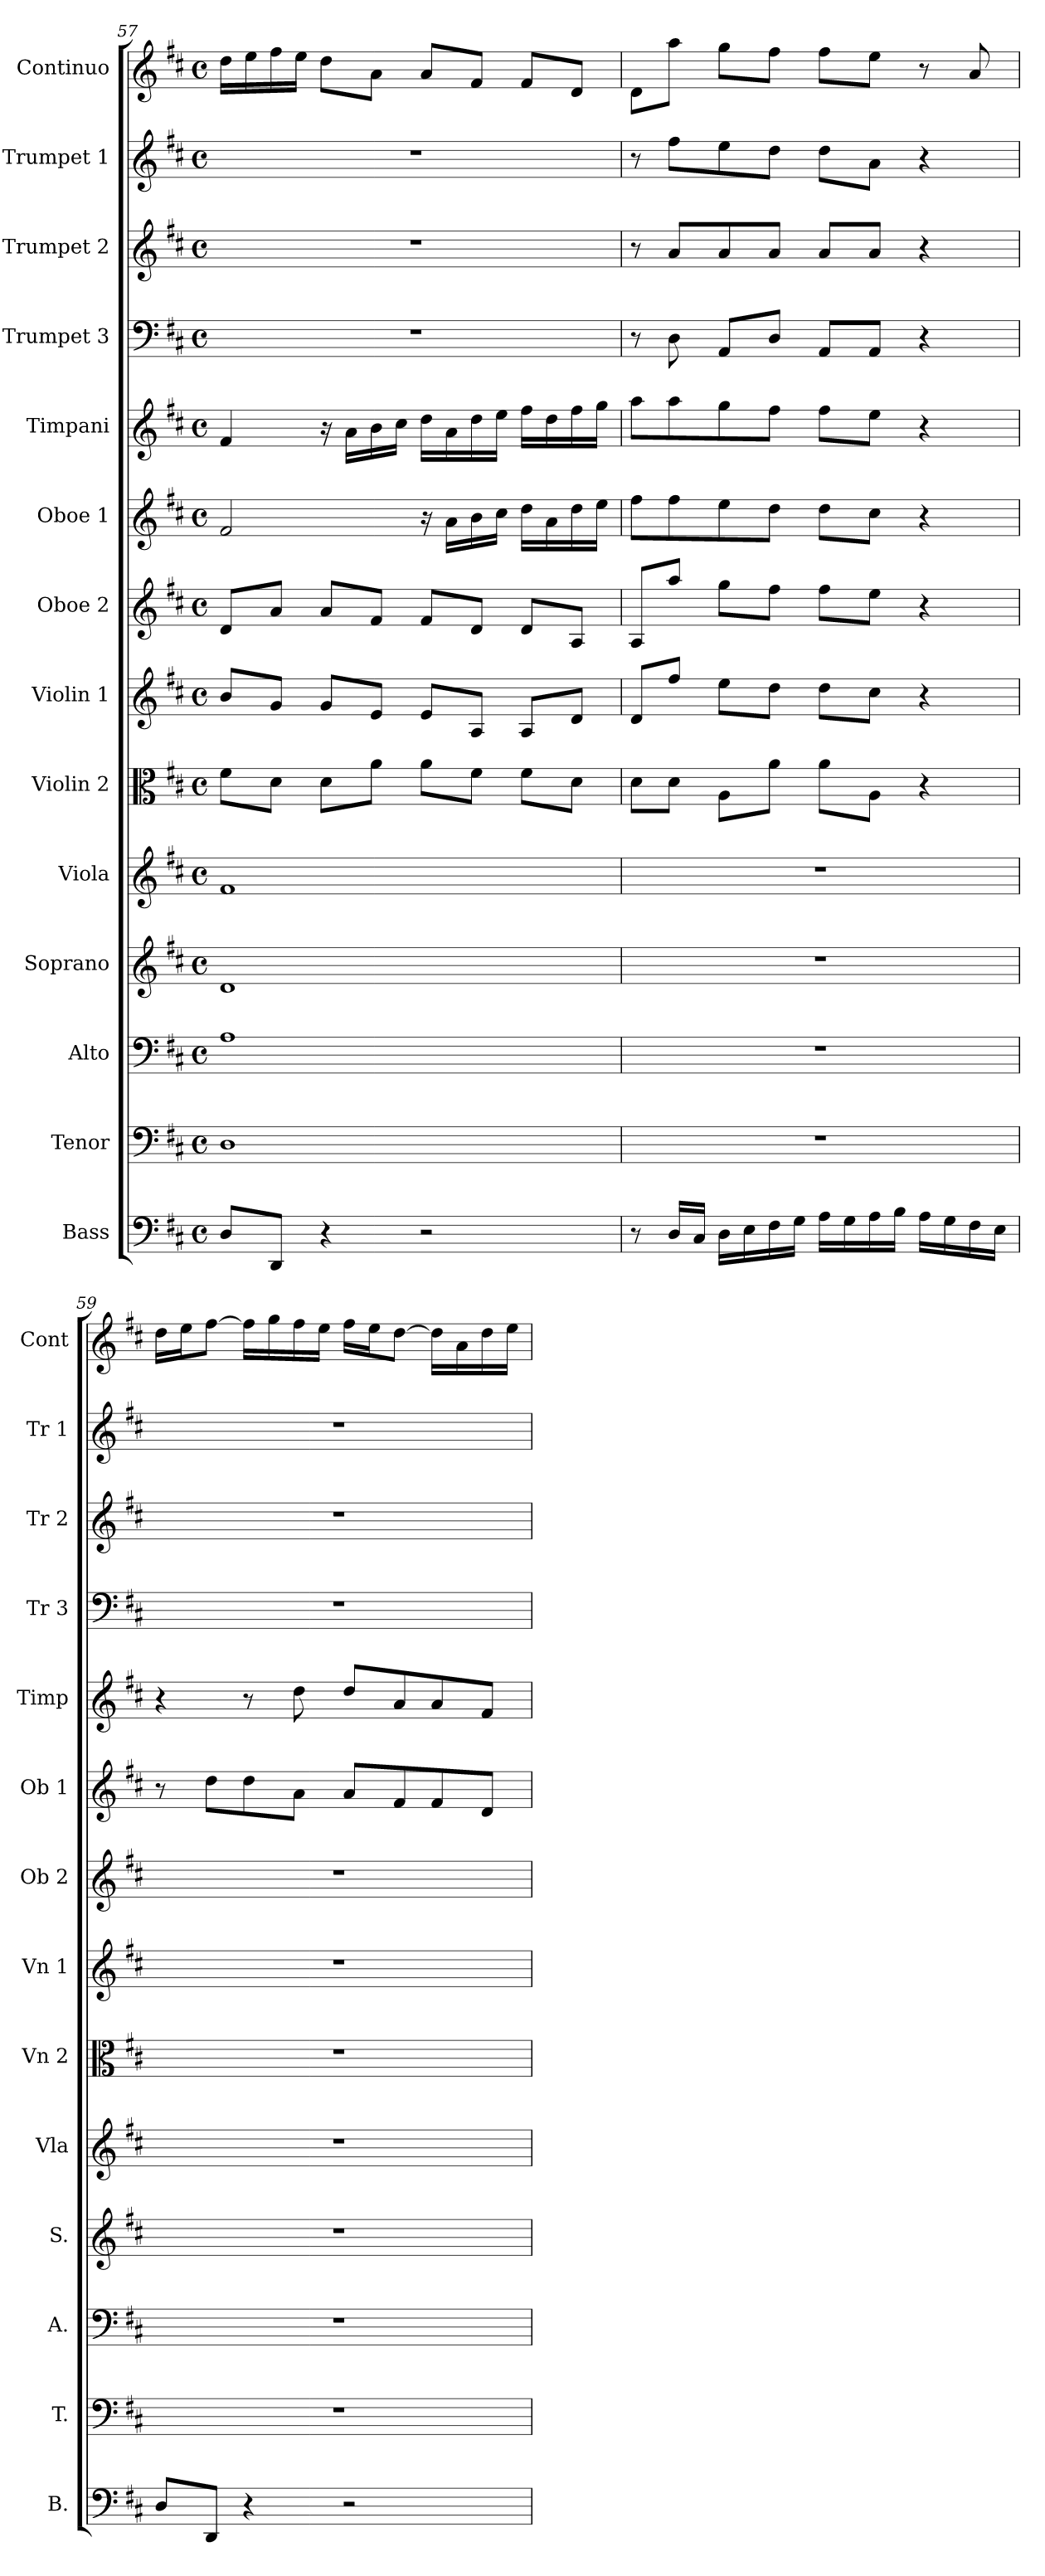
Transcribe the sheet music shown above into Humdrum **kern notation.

**kern	**kern	**kern	**kern	**kern	**kern	**kern	**kern	**kern	**kern	**kern	**kern	**kern	**kern
*part14	*part13	*part12	*part11	*part10	*part9	*part8	*part7	*part6	*part5	*part4	*part3	*part2	*part1
*staff14	*staff13	*staff12	*staff11	*staff10	*staff9	*staff8	*staff7	*staff6	*staff5	*staff4	*staff3	*staff2	*staff1
*I"Bass	*I"Tenor	*I"Alto	*I"Soprano	*I"Viola	*I"Violin 2	*I"Violin 1	*I"Oboe 2	*I"Oboe 1	*I"Timpani	*I"Trumpet 3	*I"Trumpet 2	*I"Trumpet 1	*I"Continuo
*I'B.	*I'T.	*I'A.	*I'S.	*I'Vla	*I'Vn 2	*I'Vn 1	*I'Ob 2	*I'Ob 1	*I'Timp	*I'Tr 3	*I'Tr 2	*I'Tr 1	*I'Cont
!!LO:PB:g=z
*clefF4	*clefF4	*clefF4	*clefG2	*clefG2	*clefC3	*clefG2	*clefG2	*clefG2	*clefG2	*clefF4	*clefG2	*clefG2	*clefG2
*k[f#c#]	*k[f#c#]	*k[f#c#]	*k[f#c#]	*k[f#c#]	*k[f#c#]	*k[f#c#]	*k[f#c#]	*k[f#c#]	*k[f#c#]	*k[f#c#]	*k[f#c#]	*k[f#c#]	*k[f#c#]
*D:	*D:	*D:	*D:	*D:	*D:	*D:	*D:	*D:	*D:	*D:	*D:	*D:	*D:
*M4/4	*M4/4	*M4/4	*M4/4	*M4/4	*M4/4	*M4/4	*M4/4	*M4/4	*M4/4	*M4/4	*M4/4	*M4/4	*M4/4
*met(c)	*met(c)	*met(c)	*met(c)	*met(c)	*met(c)	*met(c)	*met(c)	*met(c)	*met(c)	*met(c)	*met(c)	*met(c)	*met(c)
=57	=57	=57	=57	=57	=57	=57	=57	=57	=57	=57	=57	=57	=57
8D/L	1D	1A	1d	1f#	8f#\L	8b/L	8d/L	2f#/	4f#/	1r	1r	1r	16dd\LL
.	.	.	.	.	.	.	.	.	.	.	.	.	16ee\
8DD/J	.	.	.	.	8d\J	8g/J	8a/J	.	.	.	.	.	16ff#\
.	.	.	.	.	.	.	.	.	.	.	.	.	16ee\JJ
4r	.	.	.	.	8d\L	8g/L	8a/L	.	16r	.	.	.	8dd\L
.	.	.	.	.	.	.	.	.	16a\LL	.	.	.	.
.	.	.	.	.	8a\J	8e/J	8f#/J	.	16b\	.	.	.	8a\J
.	.	.	.	.	.	.	.	.	16cc#\JJ	.	.	.	.
2r	.	.	.	.	8a\L	8e/L	8f#/L	16r	16dd\LL	.	.	.	8a/L
.	.	.	.	.	.	.	.	16a\LL	16a\	.	.	.	.
.	.	.	.	.	8f#\J	8A/J	8d/J	16b\	16dd\	.	.	.	8f#/J
.	.	.	.	.	.	.	.	16cc#\JJ	16ee\JJ	.	.	.	.
.	.	.	.	.	8f#\L	8A/L	8d/L	16dd\LL	16ff#\LL	.	.	.	8f#/L
.	.	.	.	.	.	.	.	16a\	16dd\	.	.	.	.
.	.	.	.	.	8d\J	8d/J	8A/J	16dd\	16ff#\	.	.	.	8d/J
.	.	.	.	.	.	.	.	16ee\JJ	16gg\JJ	.	.	.	.
=58	=58	=58	=58	=58	=58	=58	=58	=58	=58	=58	=58	=58	=58
8r	1r	1r	1r	1r	8d\L	8d/L	8A/L	8ff#\L	8aa\L	8r	8r	8r	8d\L
16D/LL	.	.	.	.	8d\J	8ff#/J	8aa/J	8ff#\	8aa\	8D\	8a/L	8ff#\L	8aa\J
16C#/JJ	.	.	.	.	.	.	.	.	.	.	.	.	.
16D\LL	.	.	.	.	8A\L	8ee\L	8gg\L	8ee\	8gg\	8AA/L	8a/	8ee\	8gg\L
16E\	.	.	.	.	.	.	.	.	.	.	.	.	.
16F#\	.	.	.	.	8a\J	8dd\J	8ff#\J	8dd\J	8ff#\J	8D/J	8a/J	8dd\J	8ff#\J
16G\JJ	.	.	.	.	.	.	.	.	.	.	.	.	.
16A\LL	.	.	.	.	8a\L	8dd\L	8ff#\L	8dd\L	8ff#\L	8AA/L	8a/L	8dd\L	8ff#\L
16G\	.	.	.	.	.	.	.	.	.	.	.	.	.
16A\	.	.	.	.	8A\J	8cc#\J	8ee\J	8cc#\J	8ee\J	8AA/J	8a/J	8a\J	8ee\J
16B\JJ	.	.	.	.	.	.	.	.	.	.	.	.	.
16A\LL	.	.	.	.	4r	4r	4r	4r	4r	4r	4r	4r	8r
16G\	.	.	.	.	.	.	.	.	.	.	.	.	.
16F#\	.	.	.	.	.	.	.	.	.	.	.	.	8a/
16E\JJ	.	.	.	.	.	.	.	.	.	.	.	.	.
=59	=59	=59	=59	=59	=59	=59	=59	=59	=59	=59	=59	=59	=59
8D/L	1r	1r	1r	1r	1r	1r	1r	8r	4r	1r	1r	1r	16dd\LL
.	.	.	.	.	.	.	.	.	.	.	.	.	16ee\J
8DD/J	.	.	.	.	.	.	.	8dd\L	.	.	.	.	[8ff#\J
4r	.	.	.	.	.	.	.	8dd\	8r	.	.	.	16ff#\LL]
.	.	.	.	.	.	.	.	.	.	.	.	.	16gg\
.	.	.	.	.	.	.	.	8a\J	8dd\	.	.	.	16ff#\
.	.	.	.	.	.	.	.	.	.	.	.	.	16ee\JJ
2r	.	.	.	.	.	.	.	8a/L	8dd/L	.	.	.	16ff#\LL
.	.	.	.	.	.	.	.	.	.	.	.	.	16ee\J
.	.	.	.	.	.	.	.	8f#/	8a/	.	.	.	[8dd\J
.	.	.	.	.	.	.	.	8f#/	8a/	.	.	.	16dd\LL]
.	.	.	.	.	.	.	.	.	.	.	.	.	16a\
.	.	.	.	.	.	.	.	8d/J	8f#/J	.	.	.	16dd\
.	.	.	.	.	.	.	.	.	.	.	.	.	16ee\JJ
=	=	=	=	=	=	=	=	=	=	=	=	=	=
*-	*-	*-	*-	*-	*-	*-	*-	*-	*-	*-	*-	*-	*-
